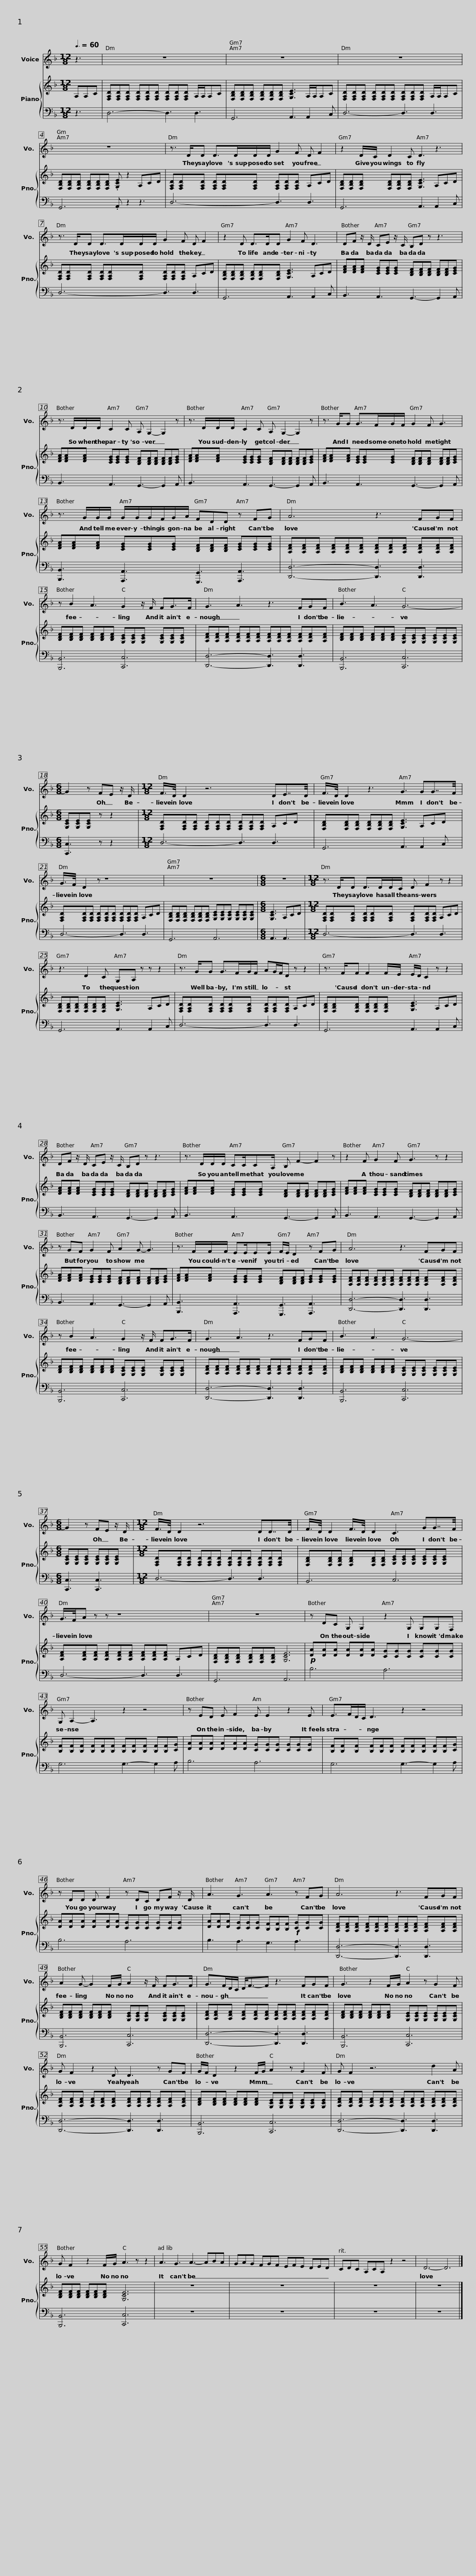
X:1
%%score 1 { 2 | 3 }
L:1/8
Q:3/8=60
M:12/8
I:linebreak $
K:F
V:1 treble
V:2 treble
V:3 bass
V:1
 z3 | z12 | z12 |$ z12 | z12 |$ %5
 z3/2 D/D D>DD/D/ G2 F D F2 | z2 D/C/ D2 C D3 z3 |$ z3/2 D/D D>DD/D/ G2 F D F2 | z2 D D>DD G2 F D3 |$ DF z/ D/ CE z/ C/ B,D z z3 | %10
 z3/2 D/D/D/ C2 C A, G,2- G,2 z |$ z3/2 D/D/D/ C2 C A, G,2- G,2 z | z3/2 G/G G>FG/F/ G2 F G3 |$ z3/2 G/G/G/ G/G/G/F/G/A/ FDD z FG |$ A6 z3 FGF | %15
 z B2 A3 G2 z/ F/ FG>F |$ G3 A3 z3 FGF | B3 A3 G6- |[M:6/8] G2 z FE z/ D/ |$[M:12/8] F/>D/ D2 z6 DE7/4D/4 | %20
 F/>D/ D2 z3 G3 GG7/4F/4 |$ G/>F/ D2 z z8 | z12 |[M:6/8] z6 |$[M:12/8] z3/2 D/D D>DD/C/ D F2 z z2 | %25
 z3 D2 C G,A, z z z2 |$ z3/2 G/G G>FG/F/ AG/F/D z z2 | z3/2 F/F F2 F/E/ E/D/ C2 z z2 |$ DF z/ D/ CE z/ C/ B,D z z3 | z3/2 D/D/D/ CC/CA,/ B, F2- F2 z |$ %30
 z2 F G2 F G3 z z2 | z GF G2 F A2 G- G3 |$ z3/2 F/F/F/ EE/EE/ F/E/ D2 z FG | A6 z3 FGF |$ z B2 A3 G2 z/ F/ FG>F | %35
 G3 A3 z3 FGF |$ B3 A3 G6- |[M:6/8] G2 z FE z/ D/ |$[M:12/8] F/>D/ D2 z6 DD7/4D/4 | F/>D/ D2 F/>D/ D2 C3 GG7/4F/4 |$ %40
 G/>F/A z z z8 | z12 |$ z DC G, G,2 z2 G, G,G,F, | G, A,2- A,3 z2 z4 |$ z ED E F2 E E2 z2 E | %45
 E>FD/C/ D3 z2 z4 |$ z DD D F2 z DC DF z/ D/ | A3 G3 A3 z FG |$ A6 z3 FGF | A2 G- G2 F/G/ A2 z/ F/ FG>F |$ %50
 G>FD/C/ D<F-F z3 FGF | G3 z2 F/G/ A2 z G2 F |$ G F2 z2 D D3 z GF | G/F/ D2 z2 F/G/ A2 z G2 F |$ G F2 z6 d2 A | %55
 G F2 z2 F/G/ A3 z z2 | A3 G3 A3- ABA |$ GAG FGF EFE DED | CDC A,CA, z2 z4 | D6- D6 |] %60
V:2
 A,A,C | [F,A,D][F,A,D][F,A,D] [F,A,D][F,A,D][F,A,D] [F,A,D][F,A,D][F,A,D] A,/A,/A,C | [F,B,D][F,B,D][F,B,D] [F,B,D][F,B,D][F,B,D] [G,CE]3 A,/A,/A,C |$ [F,A,D][F,A,D][F,A,D] [F,A,D][F,A,D][F,A,D] [F,A,D][F,A,D][F,A,D] A,/A,/A,C | [F,B,D][F,B,D][F,B,D] [F,B,D][F,B,D][F,B,D] .[G,CE] z2 A,CD |$ %5
 [F,A,D][F,A,D][F,A,D] [F,A,D][F,A,D][F,A,D] [F,A,D][F,A,D][F,A,D] A,CD | [F,B,D][F,B,D][F,B,D] [F,B,D][F,B,D][F,B,D] [G,CE]3 A,CD |$ [F,A,D][F,A,D][F,A,D] [F,A,D][F,A,D][F,A,D] [F,A,D][F,A,D][F,A,D] A,CD | [F,B,D][F,B,D][F,B,D] [F,B,D][F,B,D][F,B,D] [G,CE]3 A,CD |$ [DFA][DFA][DFA] [CEG][CEG][CEG] [B,DF][B,DF][B,DF] [B,DF][B,DF][CEG] | %10
 [DFA][DFA][DFA] [CEG][CEG][CEG] [B,DF][B,DF][B,DF] [B,DF][B,DF][CEG] |$ [DFA][DFA][DFA] [CEG][CEG][CEG] [B,DF][B,DF][B,DF] [B,DF][B,DF][CEG] | [DFA][DFA][DFA] [CEG][CEG][CEG] [B,DF][B,DF][B,DF] [B,DF][B,DF][CEG] |$ [DFA][DFA][DFA] [CEG][CEG][CEG] [B,DF][B,DF][B,DF] [CEG][CEG][CEG] |$ [A,DF][A,DF][A,DF] [A,DF][A,DF][A,DF] [A,DF][A,DF][A,DF] [A,DF][A,DF][A,DF] | %15
 [B,DF][B,DF][B,DF] [B,DF][B,DF][B,DF] [G,CE][G,CE][G,CE] [G,CE][G,CE][G,CE] |$ [A,DF][A,DF][A,DF] [A,DF][A,DF][A,DF] [A,DF][A,DF][A,DF] [A,DF][A,DF][A,DF] | [B,DF][B,DF][B,DF] [B,DF][B,DF][B,DF] [G,CE][G,CE][G,CE] [G,CE][G,CE][G,CE] |[M:6/8] [G,CE][G,CE][G,CE] z z2 |$[M:12/8] [F,A,D][F,A,D][F,A,D] [F,A,D][F,A,D][F,A,D] [F,A,D][F,A,D][F,A,D] A,CD | %20
 [F,B,D][F,B,D][F,B,D] [F,B,D][F,B,D][F,B,D] [G,CE]3 A,CD |$ [F,A,D][F,A,D][F,A,D] [F,A,D][F,A,D][F,A,D] [F,A,D][F,A,D][F,A,D] A,CD | [F,B,D][F,B,D][F,B,D] [F,B,D][F,B,D][F,B,D] [G,CE][G,CE][G,CE] [G,CE][G,CE][G,CE] |[M:6/8] [G,CE]3 A,CD |$[M:12/8] [F,A,D][F,A,D][F,A,D] [F,A,D][F,A,D][F,A,D] [F,A,D][F,A,D][F,A,D] A,CD | %25
 [F,B,D][F,B,D][F,B,D] [F,B,D][F,B,D][F,B,D] [G,CE]3 A,CD |$ [F,A,D][F,A,D][F,A,D] [F,A,D][F,A,D][F,A,D] [F,A,D][F,A,D][F,A,D] A,CD | [F,B,D][F,B,D][F,B,D] [F,B,D][F,B,D][F,B,D] [G,CE]3 A,CD |$ [DFA][DFA][DFA] [CEG][CEG][CEG] [B,DF][B,DF][B,DF] [B,DF][B,DF][CEG] | [DFA][DFA][DFA] [CEG][CEG][CEG] [B,DF][B,DF][B,DF] [B,DF][B,DF][CEG] |$ %30
 [DFA][DFA][DFA] [CEG][CEG][CEG] [B,DF][B,DF][B,DF] [B,DF][B,DF][CEG] | [DFA][DFA][DFA] [CEG][CEG][CEG] [B,DF][B,DF][B,DF] [B,DF][B,DF][CEG] |$ [DFA][DFA][DFA] [CEG][CEG][CEG] [B,DF][B,DF][B,DF] [CEG][CEG][CEG] | [A,DF][A,DF][A,DF] [A,DF][A,DF][A,DF] [A,DF][A,DF][A,DF] [A,DF][A,DF][A,DF] |$ [B,DF][B,DF][B,DF] [B,DF][B,DF][B,DF] [G,CE][G,CE][G,CE] [G,CE][G,CE][G,CE] | %35
 [A,DF][A,DF][A,DF] [A,DF][A,DF][A,DF] [A,DF][A,DF][A,DF] [A,DF][A,DF][A,DF] |$ [B,DF][B,DF][B,DF] [B,DF][B,DF][B,DF] [G,CE][G,CE][G,CE] [G,CE][G,CE][G,CE] |[M:6/8] [G,CE][G,CE][G,CE] [G,CE][G,CE][G,CE] |$[M:12/8] [F,A,D][F,A,D][F,A,D] [F,A,D][F,A,D][F,A,D] [F,A,D][F,A,D][F,A,D] [F,A,D][F,A,D][F,A,D] | [F,B,D][F,B,D][F,B,D] [F,B,D][F,B,D][F,B,D] [G,CE][G,CE][G,CE] [G,CE][G,CE][G,CE] |$ %40
 [A,DF][A,DF][A,DF] [A,DF][A,DF][A,DF] [A,DF][A,DF][A,DF] A,CD | [F,B,D][F,B,D][F,B,D] [F,B,D][F,B,D][F,B,D] [G,CE]6 |$!p! [DA][DA][DA] [DA][DA][DA] [CG][CG][CG] [CG][CG][CG] | [B,F][B,F][B,F] [B,F][B,F][B,F] [B,F][B,F][B,F] [B,F][B,F][CG] |$ [DA][DA][DA] [DA][DA][DA] [CG][CG][CG] [CG][CG][CG] | %45
 [B,F][B,F][B,F] [B,F][B,F][B,F] [B,F][B,F][B,F] [B,F][B,F][CG] |$ [DA][DA][DA] [DA][DA][DA] [CG][CG][CG] [CG][CG][CG] | [DA][DA][DA] [CG][CG][CG] [B,F][B,F][B,F]!f! [CG][CG][CG] |$ [A,DF][A,DF][A,DF] [A,DF][A,DF][A,DF] [A,DF][A,DF][A,DF] [A,DF][A,DF][A,DF] | [B,DF][B,DF][B,DF] [B,DF][B,DF][B,DF] [G,CE][G,CE][G,CE] [G,CE][G,CE][G,CE] |$ %50
 [A,DF][A,DF][A,DF] [A,DF][A,DF][A,DF] [A,DF][A,DF][A,DF] [A,DF][A,DF][A,DF] | [B,DF][B,DF][B,DF] [B,DF][B,DF][B,DF] [G,CE][G,CE][G,CE] [G,CE][G,CE][G,CE] |$ [A,DF][A,DF][A,DF] [A,DF][A,DF][A,DF] [A,DF][A,DF][A,DF] [A,DF][A,DF][A,DF] | [B,DF][B,DF][B,DF] [B,DF][B,DF][B,DF] [G,CE][G,CE][G,CE] [G,CE][G,CE][G,CE] |$ [A,DF][A,DF][A,DF] [A,DF][A,DF][A,DF] [A,DF][A,DF][A,DF] [A,DF][A,DF][A,DF] | %55
 [B,DF][B,DF][B,DF] [B,DF][B,DF][B,DF] [G,CE]6 | z12 |$ z12 | z12 | z12 |] %60
V:3
 z3 | D,6- D,3 D,3 | G,,6 A,,3 A,,2 C, |$ D,6- D,3 D,3 | G,,6 .A,, z2 z3 |$ %5
 D,6- D,3 D,3 | G,,6 A,,3 A,,2 C, |$ D,6- D,3 D,3 | G,,6 A,,3 A,,2 C, |$ B,,3 A,,3 G,,3- G,,2 A,, | %10
 B,,3 A,,3 G,,3- G,,2 A,, |$ B,,3 A,,3 G,,3- G,,2 A,, | B,,3 A,,3 G,,3- G,,2 A,, |$ [B,,,B,,]3 [A,,,A,,]3 [G,,,G,,]3 [A,,,A,,]3 |$ [D,,D,]6- [D,,D,]3 [D,,D,]3 | %15
 [B,,,B,,]6 [C,,C,]6 |$ [D,,D,]6- [D,,D,]3 [D,,D,]3 | [B,,,B,,]6 [C,,C,]6 |[M:6/8] [C,,C,]3 z z2 |$[M:12/8] D,6- D,3 D,3 | %20
 G,,6 A,,3 A,,2 C, |$ D,6- D,3 D,3 | G,,6 A,,6 |[M:6/8] A,,3 A,,3 |$[M:12/8] D,6- D,3 D,3 | %25
 G,,6 A,,3 A,,2 C, |$ D,6- D,3 D,3 | G,,6 A,,3 A,,2 C, |$ B,,3 A,,3 G,,3- G,,2 A,, | B,,3 A,,3 G,,3- G,,2 A,, |$ %30
 B,,3 A,,3 G,,3- G,,2 A,, | B,,3 A,,3 G,,3- G,,2 A,, |$ [B,,,B,,]3 [A,,,A,,]3 [G,,,G,,]3 [A,,,A,,]3 | [D,,D,]6- [D,,D,]3 [D,,D,]3 |$ [B,,,B,,]6 [C,,C,]6 | %35
 [D,,D,]6- [D,,D,]3 [D,,D,]3 |$ [B,,,B,,]6 [C,,C,]6 |[M:6/8] [C,,C,]3 [C,,C,]3 |$[M:12/8] D,6- D,3 D,3 | B,,6 C,6 |$ %40
 D,6- D,3 D,3 | G,,6 A,,6 |$ B,6 A,6 | G,6 G,3- G,2 A, |$ B,6 A,6 | %45
 G,6 G,3- G,2 A, |$ B,6 A,6 | B,3 A,3 G,3 A,3 |$ [D,,D,]6- [D,,D,]3 [D,,D,]3 | [B,,,B,,]6 [C,,C,]6 |$ %50
 [D,,D,]6- [D,,D,]3 [D,,D,]3 | [B,,,B,,]6 [C,,C,]6 |$ [D,,D,]6- [D,,D,]3 [D,,D,]3 | [B,,,B,,]6 [C,,C,]6 |$ [D,,D,]6- [D,,D,]3 [D,,D,]3 | %55
 [B,,,B,,]6 [C,,C,]6 | z12 |$ z12 | z12 | z12 |] %60
